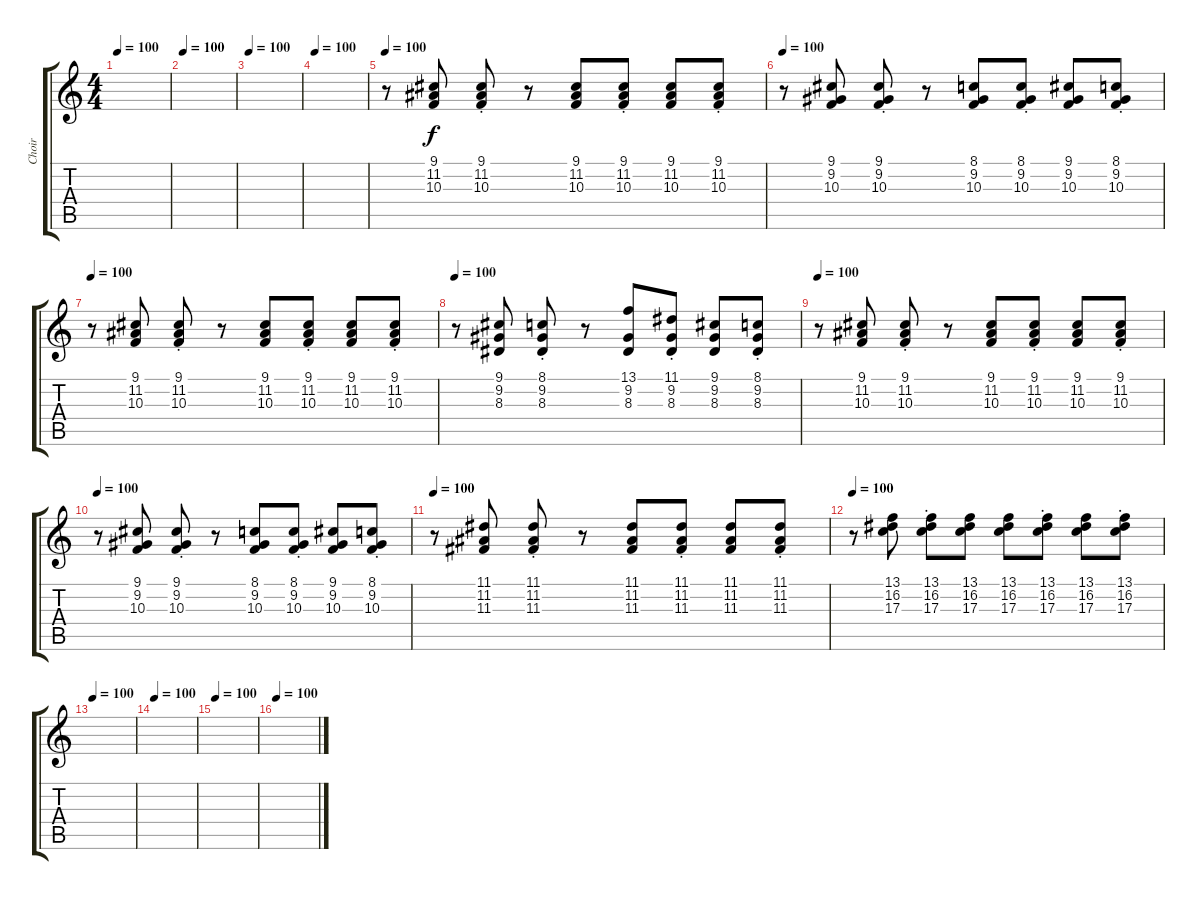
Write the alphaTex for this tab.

\track ("Choir" "Choir") {instrument choiraahs}
\staff {score tabs}
\tuning (E4 B3 G3 D3 A2 E2) {hide}
\ts (4 4)
\tempo 100
\clef g2
\ks c
|
\tempo 100
|
\tempo 100
|
\tempo 100
|
\tempo 100
r.8 (9.1 11.2 10.3).8 (9.1{st} 11.2{st} 10.3{st}).8 r.8 (9.1 11.2 10.3).8 (9.1{st} 11.2{st} 10.3{st}).8 (9.1 11.2 10.3).8 (9.1{st} 11.2{st} 10.3{st}).8 |
\tempo 100
r.8 (9.1 9.2 10.3).8 (9.1{st} 9.2{st} 10.3{st}).8 r.8 (8.1 9.2 10.3).8 (8.1{st} 9.2{st} 10.3{st}).8 (9.1 9.2 10.3).8 (8.1{st} 9.2{st} 10.3{st}).8 |
\tempo 100
r.8 (9.1 11.2 10.3).8 (9.1{st} 11.2{st} 10.3{st}).8 r.8 (9.1 11.2 10.3).8 (9.1{st} 11.2{st} 10.3{st}).8 (9.1 11.2 10.3).8 (9.1{st} 11.2{st} 10.3{st}).8 |
\tempo 100
r.8 (9.1 9.2 8.3).8 (8.1{st} 9.2{st} 8.3{st}).8 r.8 (13.1 9.2 8.3).8 (11.1{st} 9.2{st} 8.3{st}).8 (9.1 9.2 8.3).8 (8.1{st} 9.2{st} 8.3{st}).8 |
\tempo 100
r.8 (9.1 11.2 10.3).8 (9.1{st} 11.2{st} 10.3{st}).8 r.8 (9.1 11.2 10.3).8 (9.1{st} 11.2{st} 10.3{st}).8 (9.1 11.2 10.3).8 (9.1{st} 11.2{st} 10.3{st}).8 |
\tempo 100
r.8 (9.1 9.2 10.3).8 (9.1{st} 9.2{st} 10.3{st}).8 r.8 (8.1 9.2 10.3).8 (8.1{st} 9.2{st} 10.3{st}).8 (9.1 9.2 10.3).8 (8.1{st} 9.2{st} 10.3{st}).8 |
\tempo 100
r.8 (11.1 11.2 11.3).8 (11.1{st} 11.2{st} 11.3{st}).8 r.8 (11.1 11.2 11.3).8 (11.1{st} 11.2{st} 11.3{st}).8 (11.1 11.2 11.3).8 (11.1{st} 11.2{st} 11.3{st}).8 |
\tempo 100
r.8 (13.1 16.2 17.3).8 (13.1{st} 16.2{st} 17.3{st}).8 (13.1 16.2 17.3).8 (13.1 16.2 17.3).8 (13.1{st} 16.2{st} 17.3{st}).8 (13.1 16.2 17.3).8 (13.1 16.2{st} 17.3{st}).8 |
\tempo 100
|
\tempo 100
|
\tempo 100
|
\tempo 100
